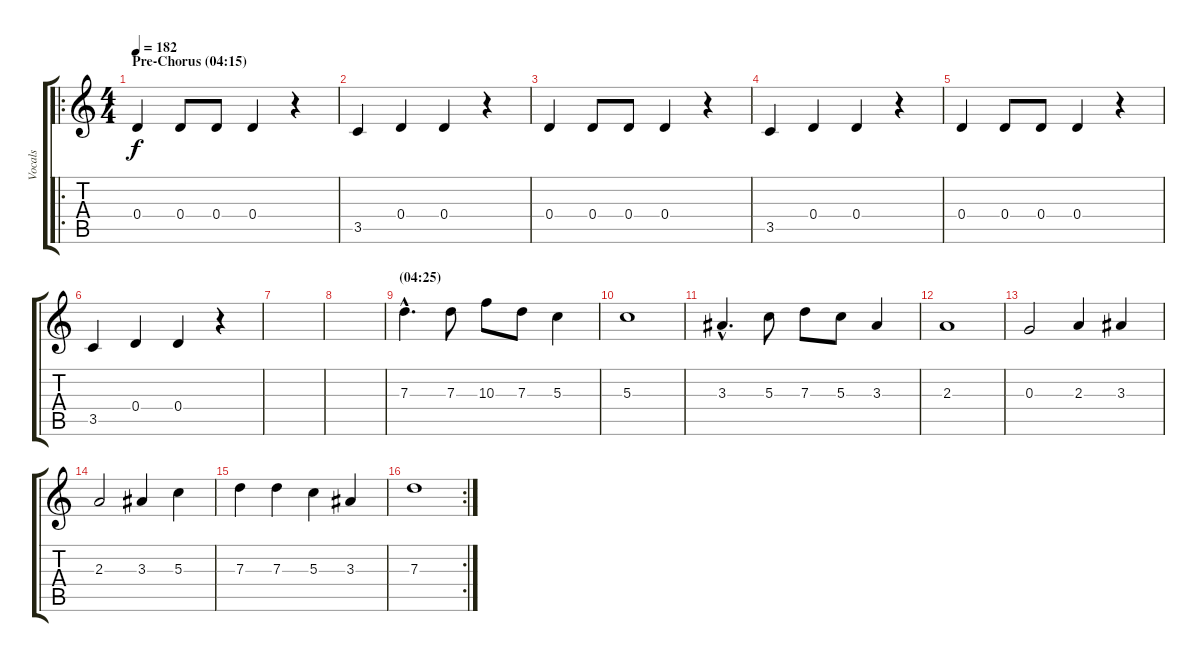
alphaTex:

\track ("Vocals" "Vocals") {instrument fretlessbass}
\staff {score tabs}
\tuning (E4 B3 G3 D3 A2 E2) {hide}
\ro
\ts (4 4)
\section ("" "Pre-Chorus (04:15)")
\tempo 182
\clef g2
\ks c
0.4.4{dy f} 0.4.8 0.4.8 0.4.4 r.4 |
3.5.4 0.4.4 0.4.4 r.4 |
0.4.4 0.4.8 0.4.8 0.4.4 r.4 |
3.5.4 0.4.4 0.4.4 r.4 |
0.4.4 0.4.8 0.4.8 0.4.4 r.4 |
3.5.4 0.4.4 0.4.4 r.4 |
|
|
\section ("" "(04:25)")
7.3{hac}.4{d} 7.3.8 10.3.8 7.3.8 5.3.4 |
5.3.1 |
3.3{hac}.4{d} 5.3.8 7.3.8 5.3.8 3.3.4 |
2.3.1 |
0.3.2 2.3.4 3.3.4 |
2.3.2 3.3.4 5.3.4 |
7.3.4 7.3.4 5.3.4 3.3.4 |
\rc 2
7.3.1
